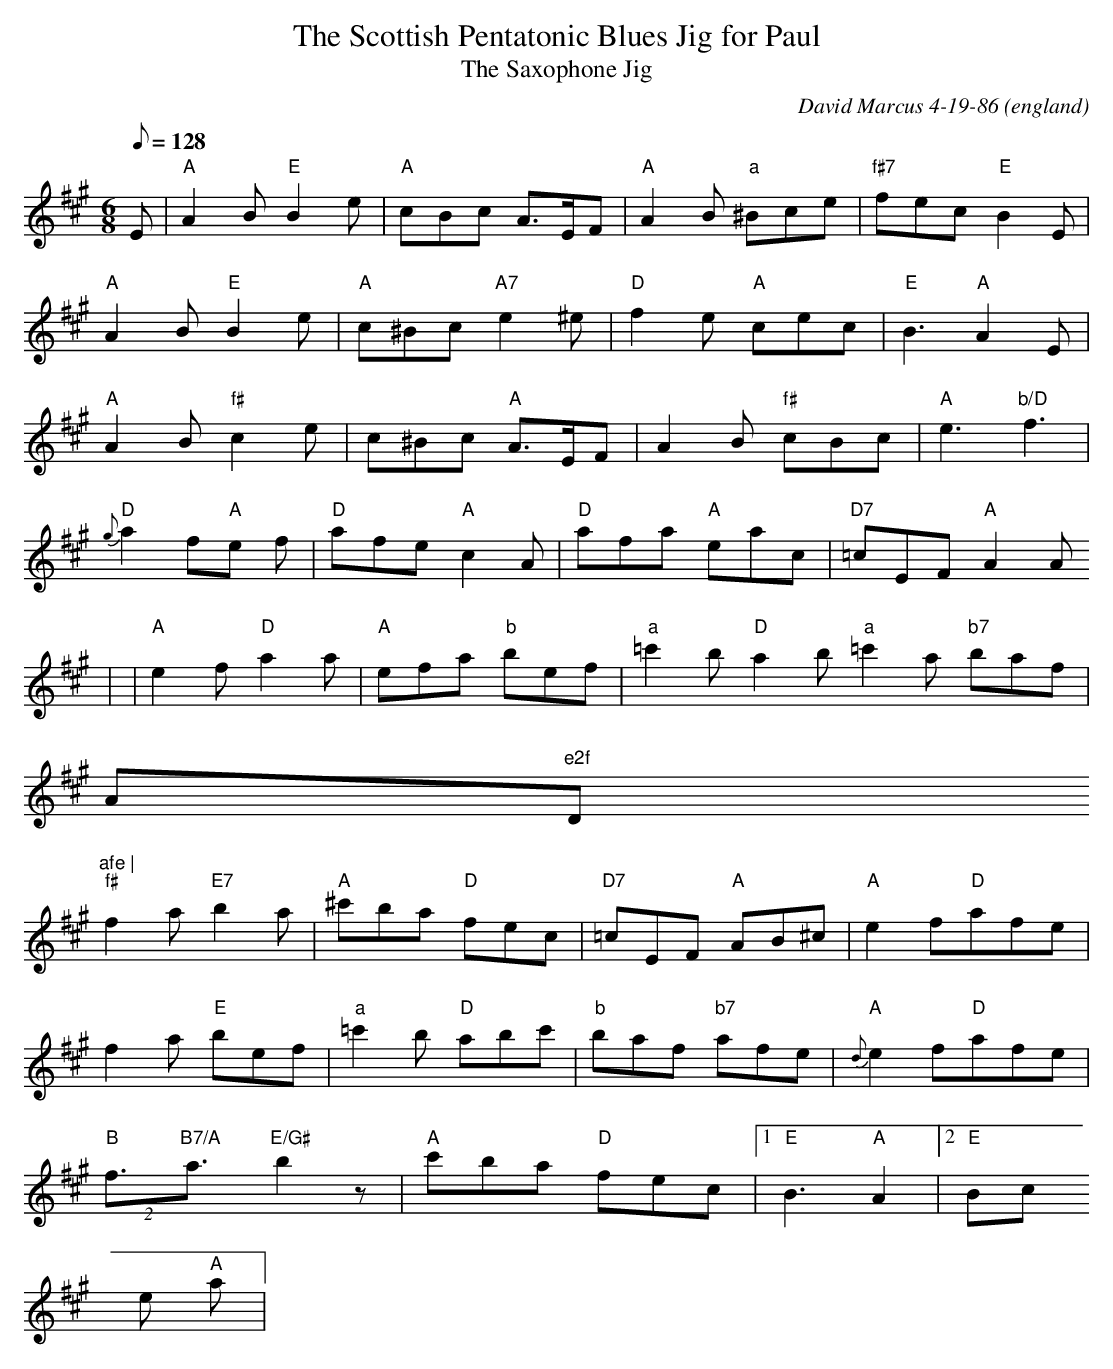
X:1
T:The Scottish Pentatonic Blues Jig for Paul
T:The Saxophone Jig
O:england
M:6/8
L:1/8
Q:128
C:David Marcus 4-19-86
K:A
E | "A"A2B "E"B2e | "A"cBc A>EF | "A"A2B "a"^Bce | "f#7"fec "E"B2 E |
"A"A2B "E"B2e | "A"c^Bc "A7"e2 ^e | "D"f2e "A"cec | "E"B3 "A"A2 E |
"A"A2B "f#"c2e | c^Bc "A"A>EF | A2B "f#"cBc | "A"e3 "b/D"f3 |
{g}"D"a2f"A"e  2f | "D"afe "A"c2 A | "D" afa "A"eac | "D7" =cEF "A"A2 A
|
| "A"e2f"D"a2  a | "A"efa "b"bef | "a"=c'2b "D"a2b "a" =c'2a "b7"baf | "
A"e2f"D"afe |
"f#"f2a "E7"b2a | "A"^c'ba "D"fec | "D7"=cEF "A"AB^c | "A" e2f"D"afe |
f2a "E"bef | "a"=c'2b "D"abc' | "b"baf "b7"afe | {d}"A"e2f"D"afe |
"B"(2f3/2"B7/A"a3/2 "E/G#"b2 z | "A"c'ba "D"fec |1 "E"B3 "A"A2|2 "E"Bc
e "A"a 3 |
